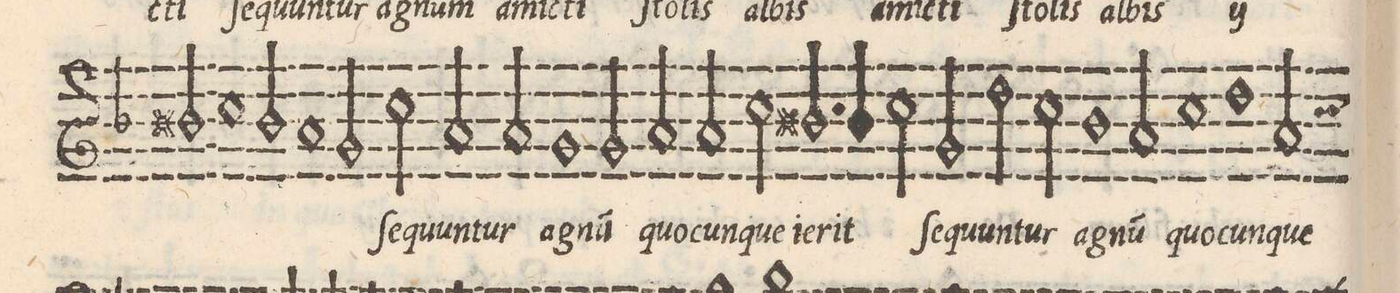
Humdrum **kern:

**kern	**text
*I"CANTVS	*
*clefG2	*
*k[b-]	*
*met(C)	*
*M2/1	*
2bn/	-cti
1cc\	ſto-
=32-	=32-
2b-y/	-lis
1a	al-
=33-	=33-
2g/	-bis
*	*Xij
2cc\	ſe-
2a/	-quun-
2a/	-tur
=34-	=34-
1g	a-
2g/	-gnu(m)
2a/	quo-
=35-	=35-
2a/	-cun-
2cc\	-que
2.bn/	i-
4b/	-e-
=36-	=36-
2cc\	-rit
2g/	ſe-
2dd\	-quun-
2cc\	-tur
=37-	=37-
1b-y	a-
2a/	-gnu(m)
1cc\	quo-
=38-	=38-
1dd	-cun-
2a/	-que
*custos:cc	*
=39-	=39-
*-	*-
